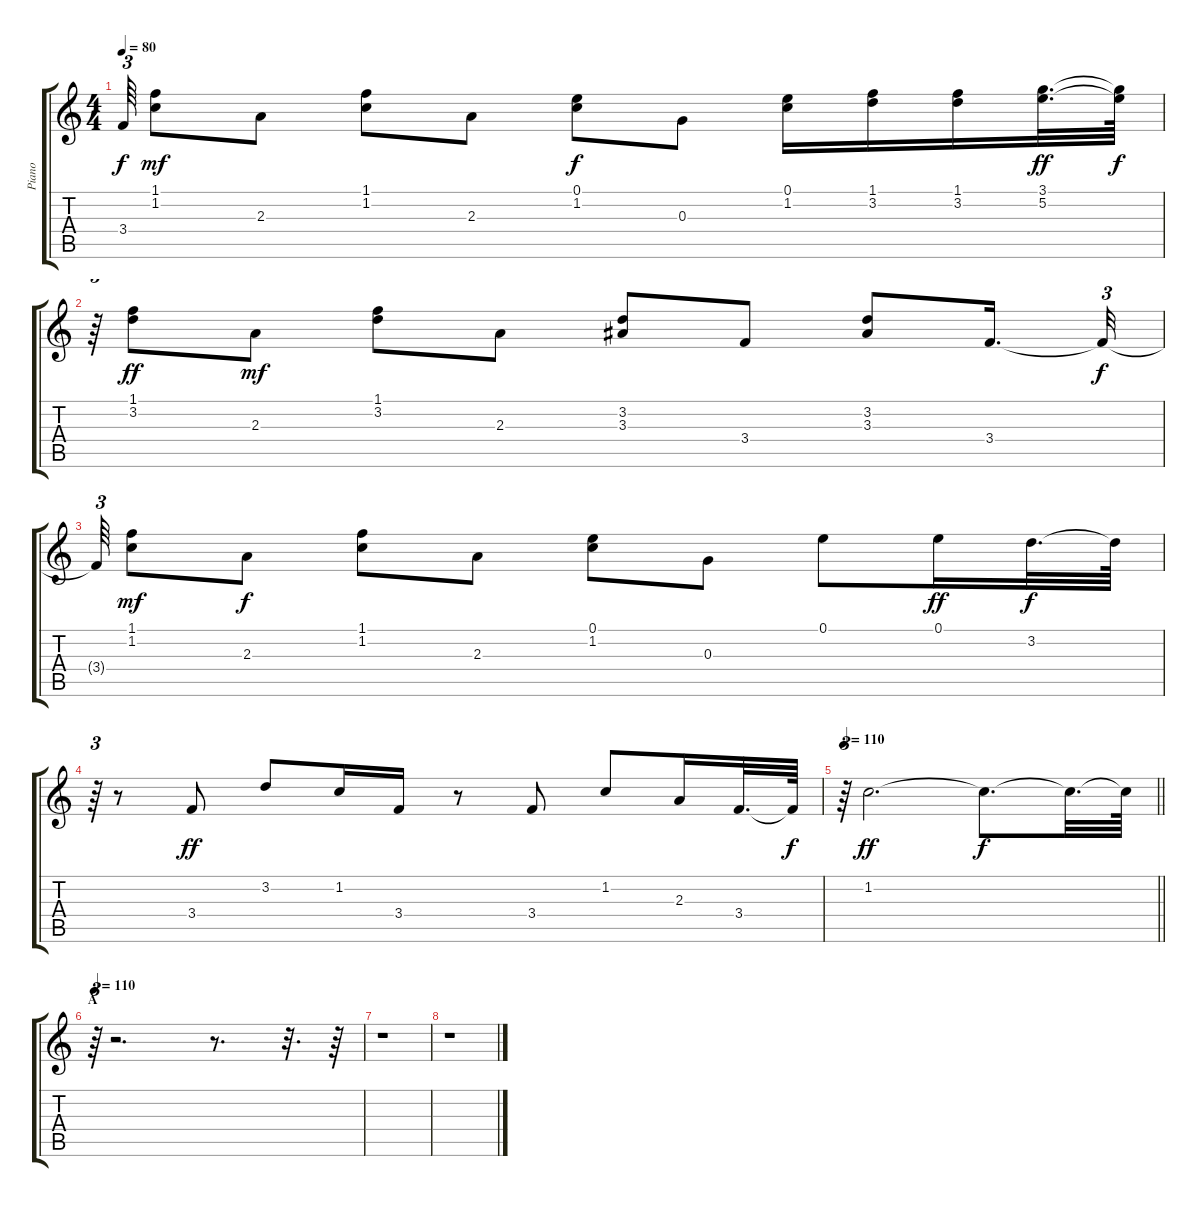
\track ("Piano" "Piano") {instrument acousticgrandpiano}
\staff {score tabs}
\tuning (E5 B4 G4 D4 A3 E3) {hide}
\ts (4 4)
\tempo 80
\clef g2
\ks c
3.4{t}.64{tu (3 2) dy f} (1.1 1.2).8{dy mf} 2.3.8 (1.1 1.2).8 2.3.8 (0.1 1.2).8{dy f} 0.3.8 (0.1 1.2).16 (1.1 3.2).16 (1.1 3.2).16 (3.1 5.2).32{d dy ff} (3.1{t} 5.2{t}).64{dy f} |
r.64{tu (3 2)} (1.1 3.2).8{dy ff} 2.3.8{dy mf} (1.1 3.2).8 2.3.8 (3.2 3.3).8 3.4.8 (3.2 3.3).8 3.4.16{d} 3.4{t}.32{tu (3 2) dy f} |
3.4{t}.64{tu (3 2)} (1.1 1.2).8{dy mf} 2.3.8{dy f} (1.1 1.2).8 2.3.8 (0.1 1.2).8 0.3.8 0.1.8 0.1.16{dy ff} 3.2.32{d dy f} 3.2{t}.64 |
r.64{tu (3 2)} r.8 3.4.8{dy ff} 3.2.8 1.2.16 3.4.16 r.8 3.4.8 1.2.8 2.3.16 3.4.32{d} 3.4{t}.64{dy f} |
\tempo 110
\barLineRight lightlight
r.64{tu (3 2)} 1.2.2{d dy ff} 1.2{t}.8{d dy f} 1.2{t}.32{d} 1.2{t}.64 |
\section ("" "A")
\tempo 110
r.64{tu (3 2)} r.2{d} r.8{d} r.32{d} r.64 |
r.1 |
r.1
